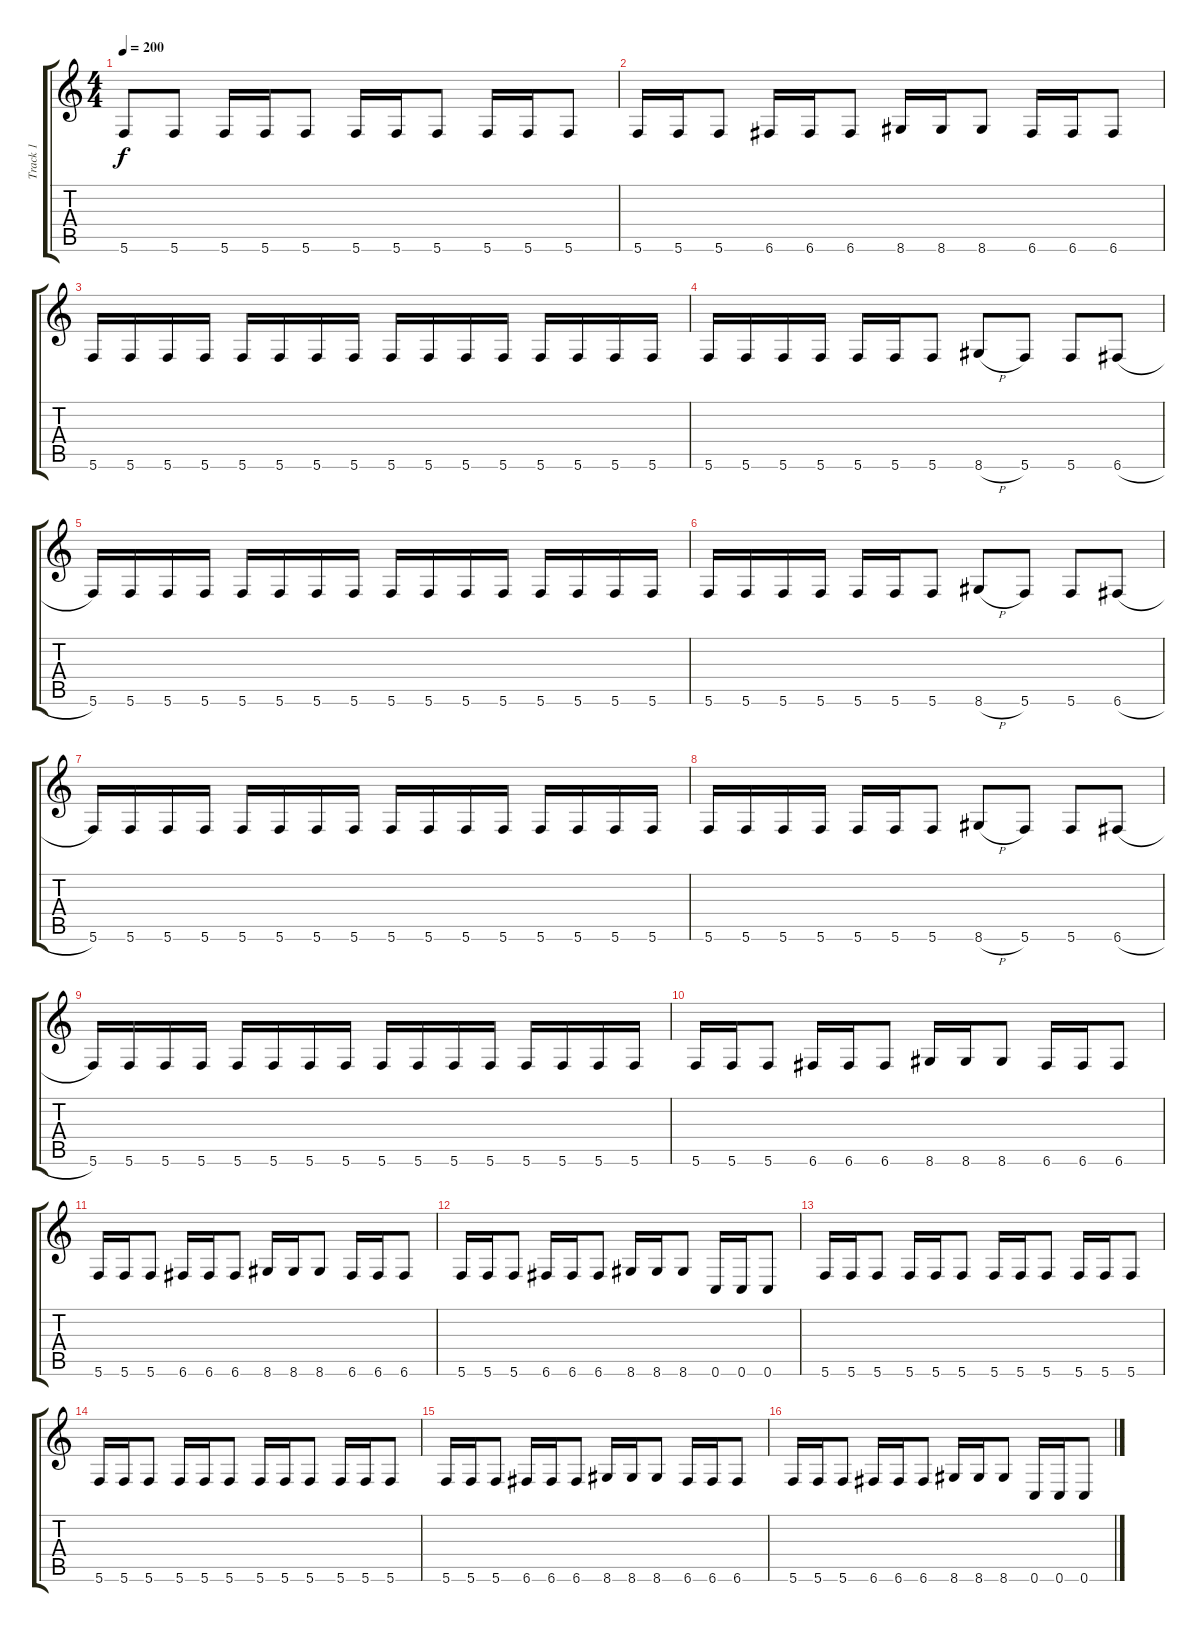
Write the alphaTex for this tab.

\track ("Track 1" "Track 1") {instrument distortionguitar}
\staff {score tabs}
\tuning (D4 A3 F3 C3 G2 C2) {hide}
\ts (4 4)
\tempo 200
\clef g2
\ks c
5.6.8{dy f} 5.6.8 5.6.16 5.6.16 5.6.8 5.6.16 5.6.16 5.6.8 5.6.16 5.6.16 5.6.8 |
5.6.16 5.6.16 5.6.8 6.6.16 6.6.16 6.6.8 8.6.16 8.6.16 8.6.8 6.6.16 6.6.16 6.6.8 |
5.6.16 5.6.16 5.6.16 5.6.16 5.6.16 5.6.16 5.6.16 5.6.16 5.6.16 5.6.16 5.6.16 5.6.16 5.6.16 5.6.16 5.6.16 5.6.16 |
5.6.16 5.6.16 5.6.16 5.6.16 5.6.16 5.6.16 5.6.8 8.6{h}.8 5.6.8 5.6.8 6.6{h}.8 |
5.6.16 5.6.16 5.6.16 5.6.16 5.6.16 5.6.16 5.6.16 5.6.16 5.6.16 5.6.16 5.6.16 5.6.16 5.6.16 5.6.16 5.6.16 5.6.16 |
5.6.16 5.6.16 5.6.16 5.6.16 5.6.16 5.6.16 5.6.8 8.6{h}.8 5.6.8 5.6.8 6.6{h}.8 |
5.6.16 5.6.16 5.6.16 5.6.16 5.6.16 5.6.16 5.6.16 5.6.16 5.6.16 5.6.16 5.6.16 5.6.16 5.6.16 5.6.16 5.6.16 5.6.16 |
5.6.16 5.6.16 5.6.16 5.6.16 5.6.16 5.6.16 5.6.8 8.6{h}.8 5.6.8 5.6.8 6.6{h}.8 |
5.6.16 5.6.16 5.6.16 5.6.16 5.6.16 5.6.16 5.6.16 5.6.16 5.6.16 5.6.16 5.6.16 5.6.16 5.6.16 5.6.16 5.6.16 5.6.16 |
5.6.16 5.6.16 5.6.8 6.6.16 6.6.16 6.6.8 8.6.16 8.6.16 8.6.8 6.6.16 6.6.16 6.6.8 |
5.6.16 5.6.16 5.6.8 6.6.16 6.6.16 6.6.8 8.6.16 8.6.16 8.6.8 6.6.16 6.6.16 6.6.8 |
5.6.16 5.6.16 5.6.8 6.6.16 6.6.16 6.6.8 8.6.16 8.6.16 8.6.8 0.6.16 0.6.16 0.6.8 |
5.6.16 5.6.16 5.6.8 5.6.16 5.6.16 5.6.8 5.6.16 5.6.16 5.6.8 5.6.16 5.6.16 5.6.8 |
5.6.16 5.6.16 5.6.8 5.6.16 5.6.16 5.6.8 5.6.16 5.6.16 5.6.8 5.6.16 5.6.16 5.6.8 |
5.6.16 5.6.16 5.6.8 6.6.16 6.6.16 6.6.8 8.6.16 8.6.16 8.6.8 6.6.16 6.6.16 6.6.8 |
5.6.16 5.6.16 5.6.8 6.6.16 6.6.16 6.6.8 8.6.16 8.6.16 8.6.8 0.6.16 0.6.16 0.6.8
